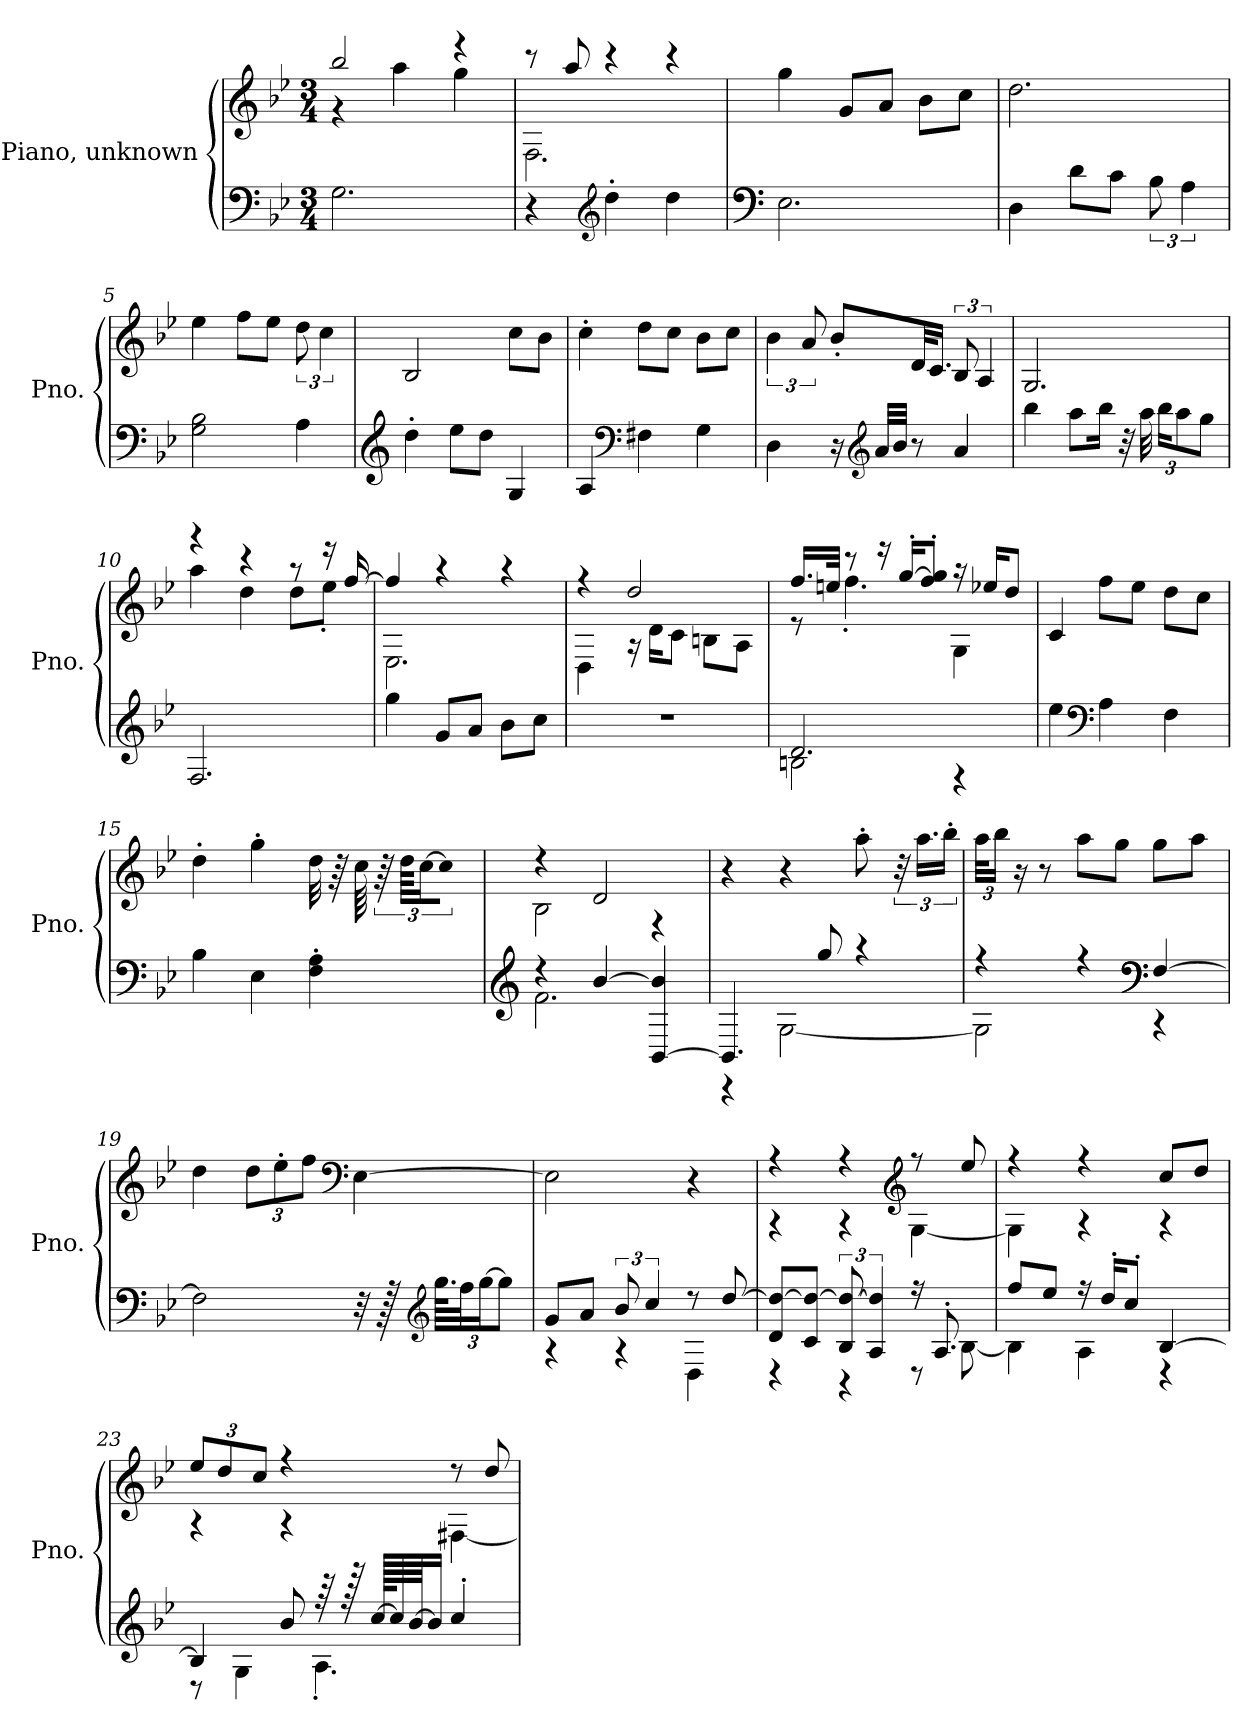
**kern	**kern
*part1	*part1
*staff2	*staff1
*I"Piano, unknown	*
*I'Pno.	*
*clefF4	*clefG2
*k[b-e-]	*k[b-e-]
*M3/4	*M3/4
*MM109	*MM109
=1	=1
*	*^
2.G\	2bb-/	4r
.	.	4aa\
.	4r	4gg\
=2	=2	=2
4r	8r	2.F\
.	8aa/	.
*clefG2	*	*
4dd'\	4r	.
4dd\	4r	.
*	*v	*v
=3	=3
*clefF4	*
2.E-\	4gg\
.	8g/L
.	8a/J
.	8b-\L
.	8cc\J
=4	=4
4D\	2.dd\
8d\L	.
8c\J	.
12B-\	.
6A\	.
=5	=5
2G\ 2B-\	4ee-\
.	8ff\L
.	8ee-\J
4A\	12dd\
.	6cc\
=6	=6
*clefG2	*
4dd'\	2B-/
8ee-\L	.
8dd\J	.
4G/	8cc\L
.	8b-\J
!!LO:LB:g=z
=7	=7
4A/	4cc'\
*clefF4	*
4F#X\	8dd\L
.	8cc\J
4G\	8b-\L
.	8cc\J
=8	=8
4D\	6b-\
.	12a/
16r	8b-'/L
*clefG2	*
32a/LLL	.
32b-/JJJ	.
8r	32d/KL
.	16.c/JJ
4a/	12B-/
.	6A/
=9	=9
4bb-\	2.G/
8aa\L	.
16bb-\Jk	.
32r	.
32aa\	.
*Xbrackettup	*
24bb-\KL	.
12aa\	.
8gg\J	.
=10	=10
*	*^
2.F/	4r	4aa\
.	4r	4dd\
.	8r	8dd\L
.	16r	8ee-'\J
.	[16ff/	.
=11	=11	=11
4gg\	4ff/]	2.E-\
8g/L	4r	.
8a/J	.	.
8b-\L	4r	.
8cc\J	.	.
!!LO:LB:g=z	!!
=12	=12	=12
2.r	4r	4D\
.	2dd/	16r
.	.	16d\KL
.	.	8c\J
.	.	8Bn\L
.	.	8A\J
=13	=13	=13
*^	*	*
2.d/	2Bn\	16.ff/LL	8r
.	.	32een/JJk	.
.	.	8r	4.ff'\
.	.	16r	.
.	.	[16gg'/KL	.
.	.	8ff/' 8gg/]'J	.
.	4r	16r	4G\
.	.	16ee-X/KL	.
.	.	8dd/J	.
*v	*v	*	*
*	*v	*v
=14	=14
4ee-\	4c/
*clefF4	*
4A\	8ff\L
.	8ee-\J
4F\	8dd\L
.	8cc\J
=15	=15
4B-\	4dd'\
4E-\	4gg'\
4F\' 4A\'	32dd\
.	64r
.	64cc\
.	96r
.	96dd\KKLL
.	[24cc\J
.	8cc\J]
=16	=16
*clefG2	*
*^	*^
4r	2.f\	4r	2B-\
[4b-/	.	2d/	.
[4BB-/ 4b-/]	.	.	4r
*	*	*v	*v
!!LO:LB:g=z
=17	=17	=17
4.BB-/]	4r	4r
.	[2G\	4r
8gg/	.	.
4r	.	8aa'\
.	.	48r
.	.	24.aa\LL
.	.	24bb-'\JJ
=18	=18	=18
*	*	*Xbrackettup
4r	2G\]	48aa\KLL
.	.	24bb-\JJ
.	.	16r
.	.	8r
4r	.	8aa\L
.	.	8gg\J
*clefF4	*	*
[4F/	4r	8gg\L
.	.	8aa\J
*v	*v	*
=19	=19
2F\]	4dd\
.	12dd\L
.	12ee-'\
.	12ff\J
*	*clefF4
32r	[4E-\
128r	.
*clefG2	*
64.gg\KLLL	.
48ff\J	.
[24gg\J	.
8gg\J]	.
=20	=20
*^	*
8g/L	4r	2E-\]
8a/J	.	.
*brackettup	*	*
12b-/	4r	.
6cc/	.	.
8r	4D\	4r
[8dd/	.	.
!!LO:LB:g=z
=21	=21	=21
*	*	*^
8d/ 8dd/_L	4r	4r	4r
8c/ 8dd/_J	.	.	.
12B-/ 12dd/_	4r	4r	4r
6A/ 6dd/]	.	.	.
*	*	*clefG2	*
16r	8r	8r	[4G\
8.A'/	.	.	.
.	[8B-\	8ee-/	.
=22	=22	=22	=22
8ff/L	4B-\]	4r	4G\]
8ee-/J	.	.	.
16r	4A\	4r	4r
16dd'/KL	.	.	.
8cc'/J	.	.	.
[4B-/	4r	8cc/L	4r
.	.	8dd/J	.
=23	=23	=23	=23
4B-/]	8r	12ee-/L	4r
.	.	12dd/	.
.	4G\	.	.
.	.	12cc/J	.
8b-/	.	4r	4r
64r	4.A'\	.	.
128r	.	.	.
[128cc/KLLLL	.	.	.
64cc/]	.	.	.
[64b-/JJ	.	.	.
16b-/JJ]	.	.	.
4cc'/	.	8r	[4F#X\
.	.	8dd/	.
*v	*v	*	*
*	*v	*v
=	=
*-	*-
